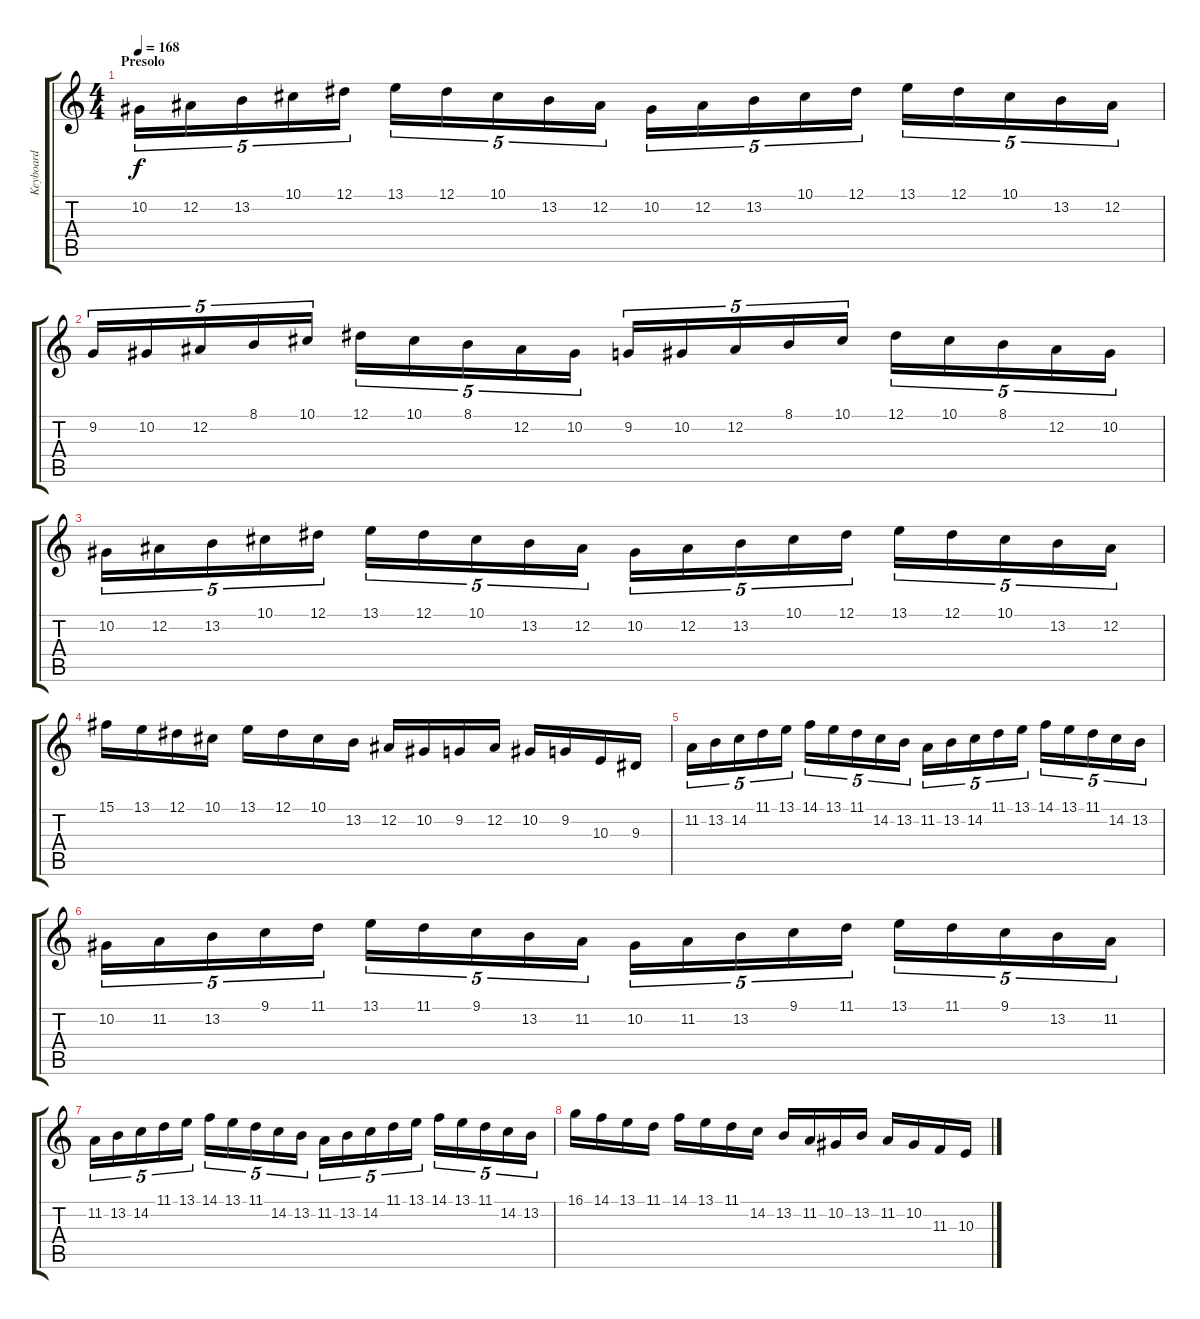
\track ("Keyboard" "Keyboard") {instrument harpsichord}
\staff {score tabs}
\tuning (Eb4 Bb3 Gb3 Db3 Ab2 Eb2) {hide}
\ts (4 4)
\section ("" "Presolo")
\tempo 168
\clef g2
\ks aminor
10.2.16{tu (5 4) dy f} 12.2.16{tu (5 4)} 13.2.16{tu (5 4)} 10.1.16{tu (5 4)} 12.1.16{tu (5 4)} 13.1.16{tu (5 4)} 12.1.16{tu (5 4)} 10.1.16{tu (5 4)} 13.2.16{tu (5 4)} 12.2.16{tu (5 4)} 10.2.16{tu (5 4)} 12.2.16{tu (5 4)} 13.2.16{tu (5 4)} 10.1.16{tu (5 4)} 12.1.16{tu (5 4)} 13.1.16{tu (5 4)} 12.1.16{tu (5 4)} 10.1.16{tu (5 4)} 13.2.16{tu (5 4)} 12.2.16{tu (5 4)} |
9.2.16{tu (5 4)} 10.2.16{tu (5 4)} 12.2.16{tu (5 4)} 8.1.16{tu (5 4)} 10.1.16{tu (5 4)} 12.1.16{tu (5 4)} 10.1.16{tu (5 4)} 8.1.16{tu (5 4)} 12.2.16{tu (5 4)} 10.2.16{tu (5 4)} 9.2.16{tu (5 4)} 10.2.16{tu (5 4)} 12.2.16{tu (5 4)} 8.1.16{tu (5 4)} 10.1.16{tu (5 4)} 12.1.16{tu (5 4)} 10.1.16{tu (5 4)} 8.1.16{tu (5 4)} 12.2.16{tu (5 4)} 10.2.16{tu (5 4)} |
10.2.16{tu (5 4)} 12.2.16{tu (5 4)} 13.2.16{tu (5 4)} 10.1.16{tu (5 4)} 12.1.16{tu (5 4)} 13.1.16{tu (5 4)} 12.1.16{tu (5 4)} 10.1.16{tu (5 4)} 13.2.16{tu (5 4)} 12.2.16{tu (5 4)} 10.2.16{tu (5 4)} 12.2.16{tu (5 4)} 13.2.16{tu (5 4)} 10.1.16{tu (5 4)} 12.1.16{tu (5 4)} 13.1.16{tu (5 4)} 12.1.16{tu (5 4)} 10.1.16{tu (5 4)} 13.2.16{tu (5 4)} 12.2.16{tu (5 4)} |
15.1.16 13.1.16 12.1.16 10.1.16 13.1.16 12.1.16 10.1.16 13.2.16 12.2.16 10.2.16 9.2.16 12.2.16 10.2.16 9.2.16 10.3.16 9.3.16 |
11.2.16{tu (5 4)} 13.2.16{tu (5 4)} 14.2.16{tu (5 4)} 11.1.16{tu (5 4)} 13.1.16{tu (5 4)} 14.1.16{tu (5 4)} 13.1.16{tu (5 4)} 11.1.16{tu (5 4)} 14.2.16{tu (5 4)} 13.2.16{tu (5 4)} 11.2.16{tu (5 4)} 13.2.16{tu (5 4)} 14.2.16{tu (5 4)} 11.1.16{tu (5 4)} 13.1.16{tu (5 4)} 14.1.16{tu (5 4)} 13.1.16{tu (5 4)} 11.1.16{tu (5 4)} 14.2.16{tu (5 4)} 13.2.16{tu (5 4)} |
10.2.16{tu (5 4)} 11.2.16{tu (5 4)} 13.2.16{tu (5 4)} 9.1.16{tu (5 4)} 11.1.16{tu (5 4)} 13.1.16{tu (5 4)} 11.1.16{tu (5 4)} 9.1.16{tu (5 4)} 13.2.16{tu (5 4)} 11.2.16{tu (5 4)} 10.2.16{tu (5 4)} 11.2.16{tu (5 4)} 13.2.16{tu (5 4)} 9.1.16{tu (5 4)} 11.1.16{tu (5 4)} 13.1.16{tu (5 4)} 11.1.16{tu (5 4)} 9.1.16{tu (5 4)} 13.2.16{tu (5 4)} 11.2.16{tu (5 4)} |
11.2.16{tu (5 4)} 13.2.16{tu (5 4)} 14.2.16{tu (5 4)} 11.1.16{tu (5 4)} 13.1.16{tu (5 4)} 14.1.16{tu (5 4)} 13.1.16{tu (5 4)} 11.1.16{tu (5 4)} 14.2.16{tu (5 4)} 13.2.16{tu (5 4)} 11.2.16{tu (5 4)} 13.2.16{tu (5 4)} 14.2.16{tu (5 4)} 11.1.16{tu (5 4)} 13.1.16{tu (5 4)} 14.1.16{tu (5 4)} 13.1.16{tu (5 4)} 11.1.16{tu (5 4)} 14.2.16{tu (5 4)} 13.2.16{tu (5 4)} |
16.1.16 14.1.16 13.1.16 11.1.16 14.1.16 13.1.16 11.1.16 14.2.16 13.2.16 11.2.16 10.2.16 13.2.16 11.2.16 10.2.16 11.3.16 10.3.16
